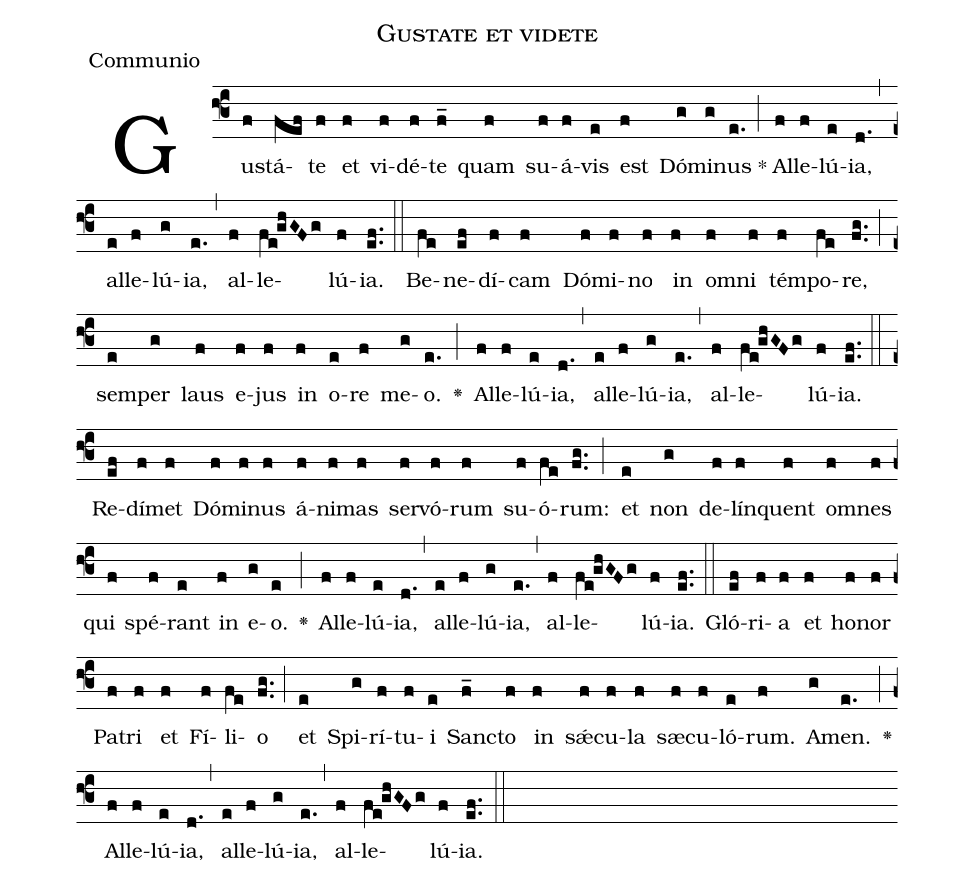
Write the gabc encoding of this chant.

name:Gustate et videte;
office-part:Communio;
%%
(f3)Gu(f)stá(fef)te(f) et(f) vi(f)dé(f)te(f_) quam(f) su(f)á(f)vis(e) est(f) Dó(g)mi(g)nus(e.)  *(;)Al(f)le(f)lú(e)ia,(d.) (,) al(e)le(f)lú(g)ia,(e.) (,) al(f)le(fe!ghGFg)lú(f)ia.(e.f.) (::)
Be(fe)ne(ef)dí(f)cam(f) Dó(f)mi(f)no(f) in(f) om(f)ni(f) tém(f)po(fe)re,(f.g.) (;) sem(e)per(g) laus(f) e(f)jus(f) in(f) o(e)re(f) me(g)o.(e.) <v>\greheightstar</v>(;) Al(f)le(f)lú(e)ia,(d.) (,) al(e)le(f)lú(g)ia,(e.) (,) al(f)le(fe!ghGFg)lú(f)ia.(e.f.) (::)
Re(ef)dí(f)met(f) Dó(f)mi(f)nus(f) á(f)ni(f)mas(f) ser(f)vó(f)rum(f) su(f)ó(fe)rum:(f.g.) (;) et(e) non(g) de(f)lín(f)quent(f) om(f)nes(f) qui(f) spé(f)rant(e) in(f) e(g)o.(e) <v>\greheightstar</v>(;) Al(f)le(f)lú(e)ia,(d.) (,) al(e)le(f)lú(g)ia,(e.) (,) al(f)le(fe!ghGFg)lú(f)ia.(e.f.) (::)
Gló(ef)ri(f)a(f) et(f) ho(f)nor(f) Pa(f)tri(f) et(f) Fí(f)li(fe)o(f.g.) (;) et(e) Spi(g)rí(f)tu(f)i(e) San(f_)cto(f) in(f) sǽ(f)cu(f)la(f) sæ(f)cu(f)ló(e)rum.(f) A(g)men.(e.) <v>\greheightstar</v>(;) Al(f)le(f)lú(e)ia,(d.) (,) al(e)le(f)lú(g)ia,(e.) (,) al(f)le(fe!ghGFg)lú(f)ia.(e.f.) (::)
